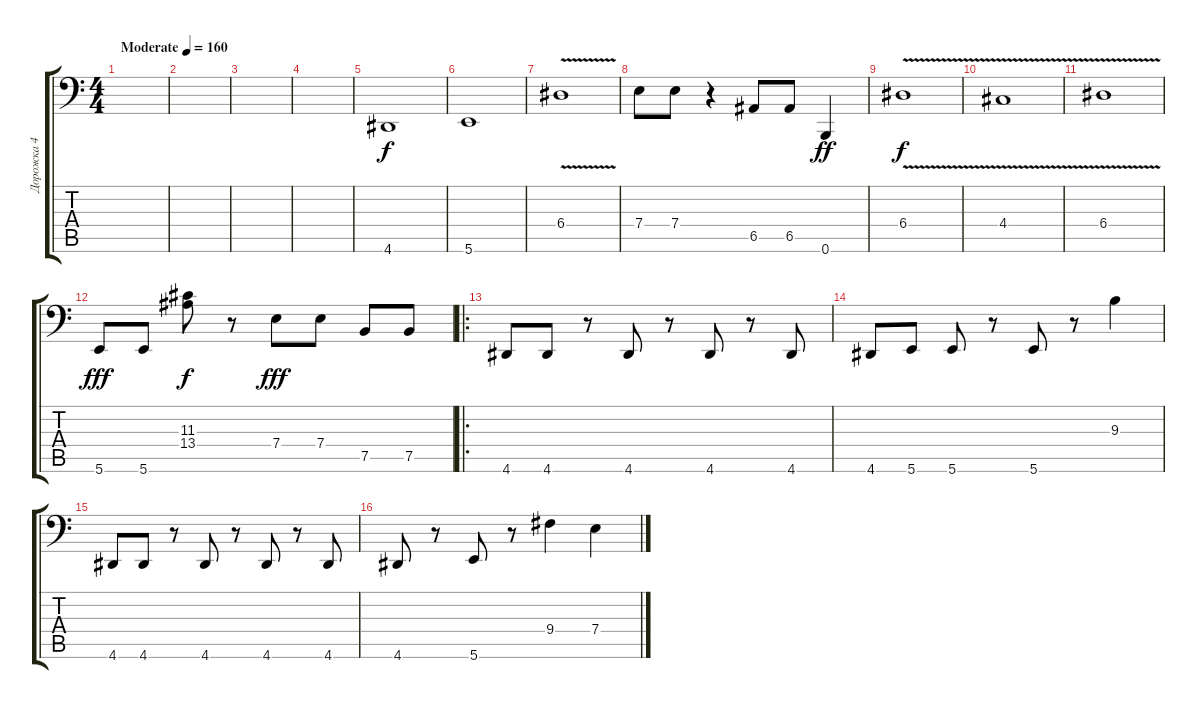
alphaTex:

\track ("Дорожка 4" "Дорожка 4") {instrument slapbass2}
\staff {score tabs}
\tuning (B2 Gb2 D2 A1 E1 B0) {hide}
\ts (4 4)
\tempo (160 "Moderate")
\clef f4
\ks c
|
|
|
|
4.6.1 |
5.6.1 |
6.4{v}.1 |
7.4.8 7.4.8 r.4 6.5.8 6.5.8 0.6.4{dy ff} |
6.4{v}.1{dy f} |
4.4{v}.1 |
6.4{v}.1 |
5.6.8{dy fff} 5.6.8 (11.3 13.4).8{dy f} r.8 7.4.8{dy fff} 7.4.8 7.5.8 7.5.8 |
\ro
4.6.8 4.6.8 r.8 4.6.8 r.8 4.6.8 r.8 4.6.8 |
4.6.8 5.6.8 5.6.8 r.8 5.6.8 r.8 9.3.4 |
4.6.8 4.6.8 r.8 4.6.8 r.8 4.6.8 r.8 4.6.8 |
4.6.8 r.8 5.6.8 r.8 9.4.4 7.4.4
